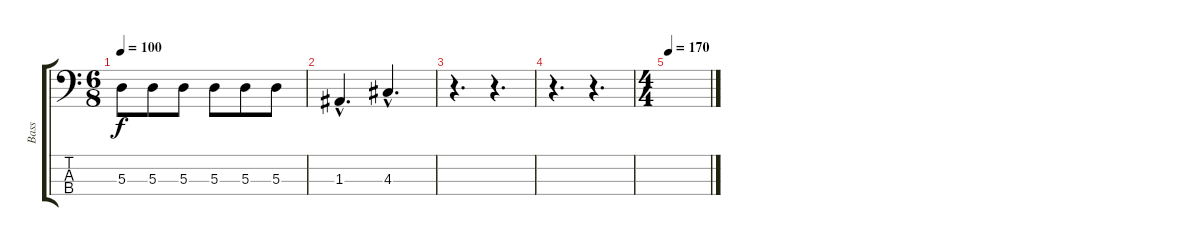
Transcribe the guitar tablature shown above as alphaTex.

\track ("Bass" "Bass") {instrument electricbassfinger}
\staff {score tabs}
\tuning (G2 D2 A1 E1) {hide}
\ts (6 8)
\tempo 100
\clef f4
\ks c
5.3.8{dy f} 5.3.8 5.3.8 5.3.8 5.3.8 5.3.8 |
1.3{hac}.4{d} 4.3{hac}.4{d} |
r.4{d} r.4{d} |
r.4{d} r.4{d} |
\ts (4 4)
\tempo 170
